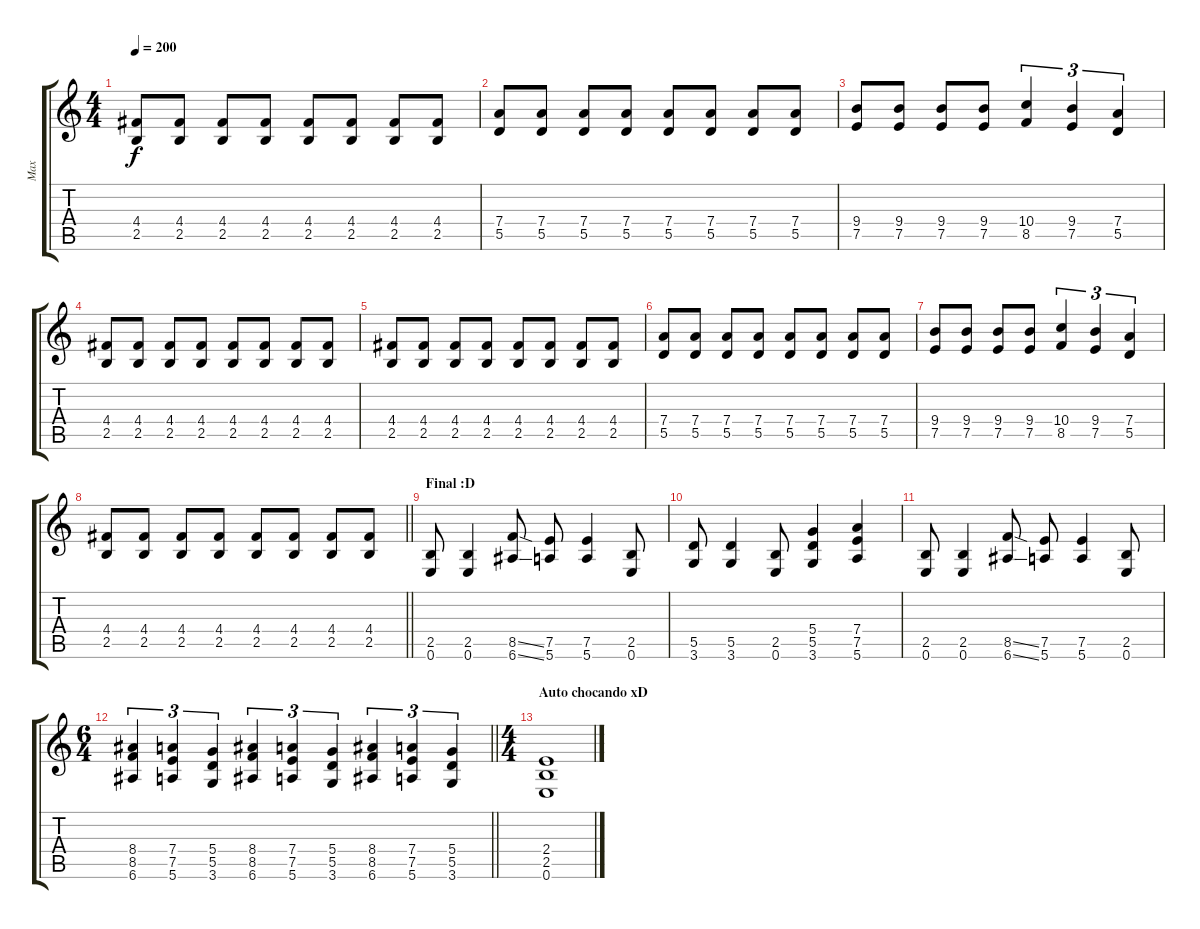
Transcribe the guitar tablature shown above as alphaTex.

\track ("Max" "Max") {instrument overdrivenguitar}
\staff {score tabs}
\tuning (E4 B3 G3 D3 A2 E2) {hide}
\ts (4 4)
\tempo 200
\clef g2
\ks c
(4.4 2.5).8{dy f} (4.4 2.5).8 (4.4 2.5).8 (4.4 2.5).8 (4.4 2.5).8 (4.4 2.5).8 (4.4 2.5).8 (4.4 2.5).8 |
(7.4 5.5).8 (7.4 5.5).8 (7.4 5.5).8 (7.4 5.5).8 (7.4 5.5).8 (7.4 5.5).8 (7.4 5.5).8 (7.4 5.5).8 |
(9.4 7.5).8 (9.4 7.5).8 (9.4 7.5).8 (9.4 7.5).8 (10.4 8.5).4{tu (3 2)} (9.4 7.5).4{tu (3 2)} (7.4 5.5).4{tu (3 2)} |
(4.4 2.5).8 (4.4 2.5).8 (4.4 2.5).8 (4.4 2.5).8 (4.4 2.5).8 (4.4 2.5).8 (4.4 2.5).8 (4.4 2.5).8 |
(4.4 2.5).8 (4.4 2.5).8 (4.4 2.5).8 (4.4 2.5).8 (4.4 2.5).8 (4.4 2.5).8 (4.4 2.5).8 (4.4 2.5).8 |
(7.4 5.5).8 (7.4 5.5).8 (7.4 5.5).8 (7.4 5.5).8 (7.4 5.5).8 (7.4 5.5).8 (7.4 5.5).8 (7.4 5.5).8 |
(9.4 7.5).8 (9.4 7.5).8 (9.4 7.5).8 (9.4 7.5).8 (10.4 8.5).4{tu (3 2)} (9.4 7.5).4{tu (3 2)} (7.4 5.5).4{tu (3 2)} |
\barLineRight lightlight
(4.4 2.5).8 (4.4 2.5).8 (4.4 2.5).8 (4.4 2.5).8 (4.4 2.5).8 (4.4 2.5).8 (4.4 2.5).8 (4.4 2.5).8 |
\section ("" "Final :D")
(2.5 0.6).8 (2.5 0.6).4 (8.5{ss} 6.6{ss}).8 (7.5 5.6).8 (7.5 5.6).4 (2.5 0.6).8 |
(5.5 3.6).8 (5.5 3.6).4 (2.5 0.6).8 (5.4 5.5 3.6).4 (7.4 7.5 5.6).4 |
(2.5 0.6).8 (2.5 0.6).4 (8.5{ss} 6.6{ss}).8 (7.5 5.6).8 (7.5 5.6).4 (2.5 0.6).8 |
\ts (6 4)
\barLineRight lightlight
(8.4 8.5 6.6).4{tu (3 2)} (7.4 7.5 5.6).4{tu (3 2)} (5.4 5.5 3.6).4{tu (3 2)} (8.4 8.5 6.6).4{tu (3 2)} (7.4 7.5 5.6).4{tu (3 2)} (5.4 5.5 3.6).4{tu (3 2)} (8.4 8.5 6.6).4{tu (3 2)} (7.4 7.5 5.6).4{tu (3 2)} (5.4 5.5 3.6).4{tu (3 2)} |
\ts (4 4)
\section ("" "Auto chocando xD")
(2.4 2.5 0.6).1
